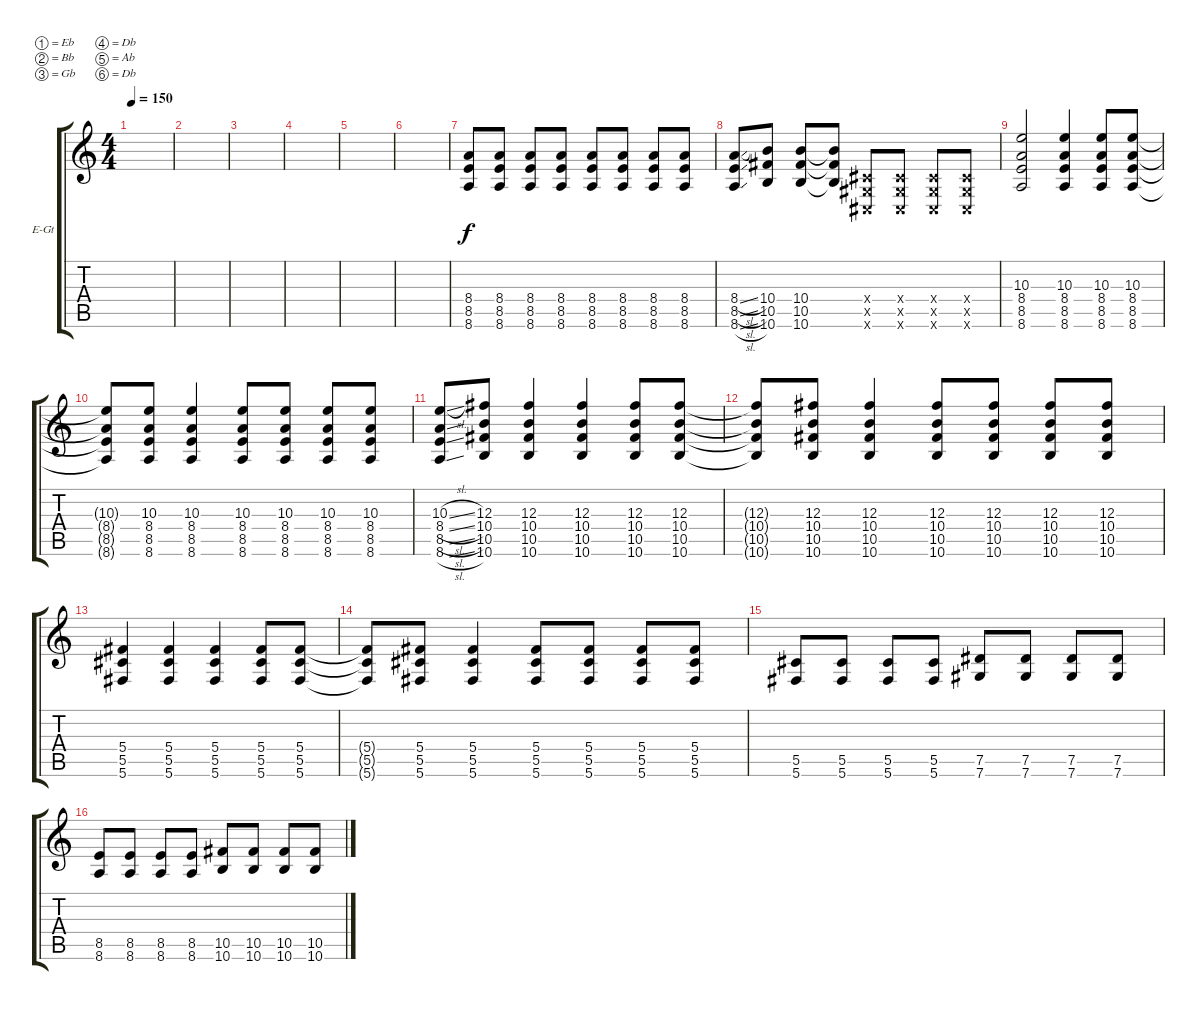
\defaultSystemsLayout 4
\bracketExtendMode groupsimilarinstruments
\firstSystemTrackNameOrientation horizontal
\otherSystemsTrackNameOrientation horizontal
\track ("DISTORTED Guitar" "E-Gt") {instrument electricguitarclean}
\staff {score tabs}
\tuning (Eb4 Bb3 Gb3 Db3 Ab2 Db2)
\ts (4 4)
\tempo 150
\clef g2
\scale
0.244
\ks c
|
\scale
0.244 |
\scale
0.268 |
\scale
0.244 |
\scale
0.130973 |
\scale
0.107965 |
\scale
0.283186 (8.6 8.5 8.4).8 (8.6 8.5 8.4).8 (8.6 8.5 8.4).8 (8.6 8.5 8.4).8 (8.6 8.5 8.4).8 (8.6 8.5 8.4).8 (8.6 8.5 8.4).8 (8.6 8.5 8.4).8 |
\scale
0.477876 (8.6{sl} 8.5{sl} 8.4{sl}).8 (10.6 10.4 10.5).8 (10.6 10.4 10.5).8 (10.6{t} 10.5{t} 10.4{t}).8 (0.6{x} 0.5{x} 0.4{x}).8 (0.6{x} 0.5{x} 0.4{x}).8 (0.6{x} 0.5{x} 0.4{x}).8 (0.4{x} 0.5{x} 0.6{x}).8 |
\scale
0.172876 (8.6 8.5 8.4 10.3).2 (8.6 8.5 8.4 10.3).4 (8.6 8.4 8.5 10.3).8 (8.6 8.5 8.4 10.3).8 |
\scale
0.223547 (8.6{t} 8.5{t} 10.3{t} 8.4{t}).8 (8.6 8.4 8.5 10.3).8 (8.6 8.5 8.4 10.3).4 (8.6 8.4 8.5 10.3).8 (8.6 8.5 8.4 10.3).8 (8.6 8.5 8.4 10.3).8 (8.6 8.5 8.4 10.3).8 |
\scale
0.28763 (8.6{sl} 8.5{sl} 8.4{sl} 10.3{sl}).8 (10.6 10.5 10.4 12.3).8 (10.6 10.4 10.5 12.3).4 (10.6 10.5 10.4 12.3).4 (12.3 10.4 10.5 10.6).8 (10.6 10.5 10.4 12.3).8 |
\scale
0.315946 (10.6{t} 10.5{t} 12.3{t} 10.4{t}).8 (10.6 10.4 10.5 12.3).8 (10.6 10.5 10.4 12.3).4 (10.6 10.4 10.5 12.3).8 (10.6 10.5 10.4 12.3).8 (10.6 10.5 10.4 12.3).8 (10.6 10.5 10.4 12.3).8 |
\scale
0.175063 (5.6 5.5 5.4).4 (5.6 5.4 5.5).4 (5.6 5.5 5.4).4 (5.6 5.4 5.5).8 (5.6 5.5 5.4).8 |
\scale
0.284635 (5.6{t} 5.5{t} 5.4{t}).8 (5.6 5.4 5.5).8 (5.6 5.5 5.4).4 (5.6 5.4 5.5).8 (5.6 5.5 5.4).8 (5.6 5.5 5.4).8 (5.6 5.5 5.4).8 |
\scale
0.301008 (5.6 5.5).8 (5.6 5.5).8 (5.6 5.5).8 (5.6 5.5).8 (7.6 7.5).8 (7.6 7.5).8 (7.6 7.5).8 (7.6 7.5).8 |
\scale
0.239295 (8.6 8.5).8 (8.6 8.5).8 (8.6 8.5).8 (8.6 8.5).8 (10.6 10.5).8 (10.6 10.5).8 (10.6 10.5).8 (10.6 10.5).8
